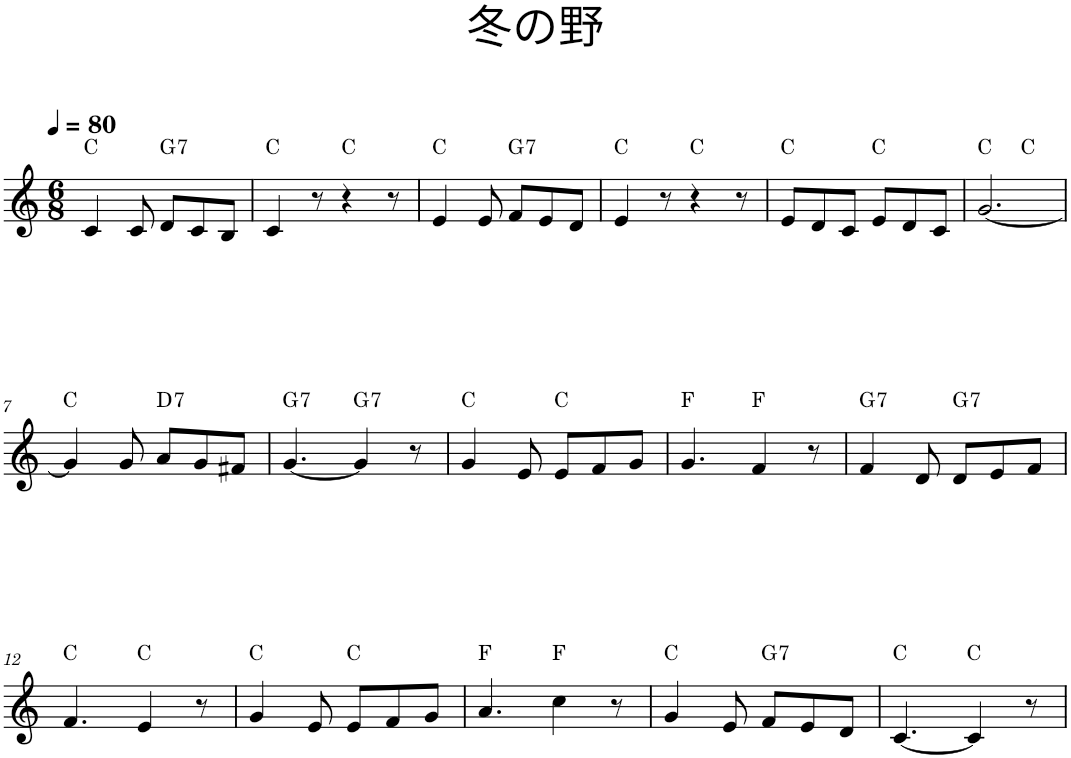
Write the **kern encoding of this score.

**kern	**harte
*part1	*part1
*staff1	*
*I"Piano	*
*I'Pno.	*
*clefG2	*
*k[]	*
*M6/8	*
*MM80	*
=1	=1
4c/	C:maj
8c/	.
!	!LO:H:kt=7
8d/L	G:7
8c/	.
8B/J	.
=2	=2
4c/	C:maj
8r	.
4r	C:maj
8r	.
=3	=3
4e/	C:maj
8e/	.
!	!LO:H:kt=7
8f/L	G:7
8e/	.
8d/J	.
=4	=4
4e/	C:maj
8r	.
4r	C:maj
8r	.
=5	=5
8e/L	C:maj
8d/	.
8c/J	.
8e/L	C:maj
8d/	.
8c/J	.
=6	=6
*^	*
[2.g/	4.ryy	C:maj
.	4.ryy	C:maj
*v	*v	*
!!LO:LB:g=z
=7	=7
4g/]	C:maj
8g/	.
!	!LO:H:kt=7
8a/L	D:7
8g/	.
8f#X/J	.
=8	=8
!	!LO:H:kt=7
[4.g/	G:7
!	!LO:H:kt=7
4g/]	G:7
8r	.
=9	=9
4g/	C:maj
8e/	.
8e/L	C:maj
8f/	.
8g/J	.
=10	=10
4.g/	F:maj
4f/	F:maj
8r	.
=11	=11
!	!LO:H:kt=7
4f/	G:7
8d/	.
!	!LO:H:kt=7
8d/L	G:7
8e/	.
8f/J	.
!!LO:LB:g=z
=12	=12
4.f/	C:maj
4e/	C:maj
8r	.
=13	=13
4g/	C:maj
8e/	.
8e/L	C:maj
8f/	.
8g/J	.
=14	=14
4.a/	F:maj
4cc\	F:maj
8r	.
=15	=15
4g/	C:maj
8e/	.
!	!LO:H:kt=7
8f/L	G:7
8e/	.
8d/J	.
=16	=16
[4.c/	C:maj
4c/]	C:maj
8r	.
=	=
*-	*-
